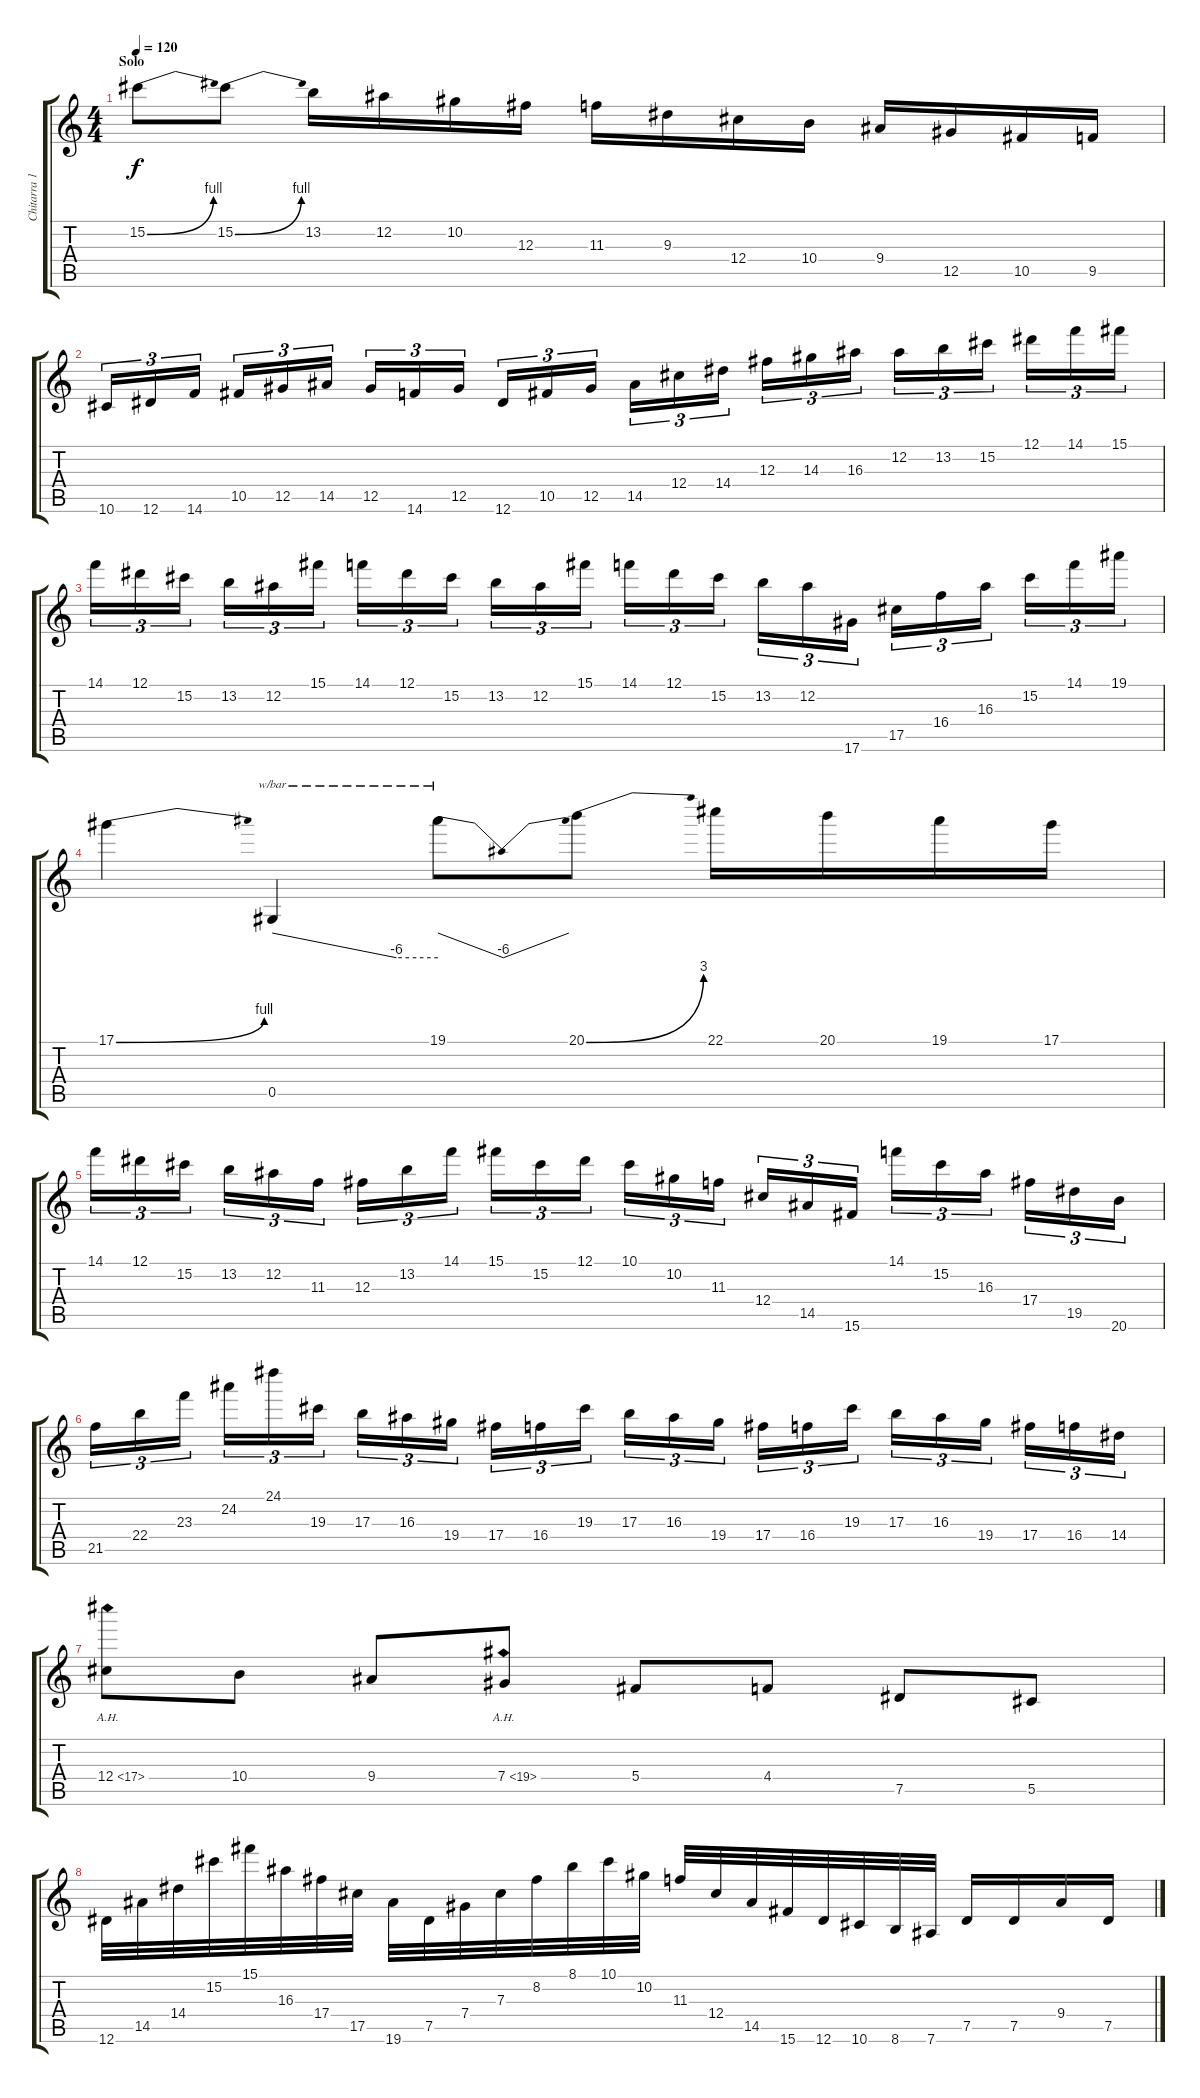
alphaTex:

\track ("Chitarra 1 Oct" "Chitarra 1") {instrument distortionguitar}
\staff {score tabs}
\tuning (Eb4 Bb3 Gb3 Db3 Ab2 Eb2) {hide}
\ts (4 4)
\section ("" "Solo")
\tempo 120
\clef g2
\ks c
15.2{be (bend 0 0 60 4)}.8{dy f} 15.2{be (bend 0 0 60 4)}.8 13.2.16 12.2.16 10.2.16 12.3.16 11.3.16 9.3.16 12.4.16 10.4.16 9.4.16 12.5.16 10.5.16 9.5.16 |
10.6.16{tu (3 2)} 12.6.16{tu (3 2)} 14.6.16{tu (3 2)} 10.5.16{tu (3 2)} 12.5.16{tu (3 2)} 14.5.16{tu (3 2)} 12.5.16{tu (3 2)} 14.6.16{tu (3 2)} 12.5.16{tu (3 2)} 12.6.16{tu (3 2)} 10.5.16{tu (3 2)} 12.5.16{tu (3 2)} 14.5.16{tu (3 2)} 12.4.16{tu (3 2)} 14.4.16{tu (3 2)} 12.3.16{tu (3 2)} 14.3.16{tu (3 2)} 16.3.16{tu (3 2)} 12.2.16{tu (3 2)} 13.2.16{tu (3 2)} 15.2.16{tu (3 2)} 12.1.16{tu (3 2)} 14.1.16{tu (3 2)} 15.1.16{tu (3 2)} |
14.1.16{tu (3 2)} 12.1.16{tu (3 2)} 15.2.16{tu (3 2)} 13.2.16{tu (3 2)} 12.2.16{tu (3 2)} 15.1.16{tu (3 2)} 14.1.16{tu (3 2)} 12.1.16{tu (3 2)} 15.2.16{tu (3 2)} 13.2.16{tu (3 2)} 12.2.16{tu (3 2)} 15.1.16{tu (3 2)} 14.1.16{tu (3 2)} 12.1.16{tu (3 2)} 15.2.16{tu (3 2)} 13.2.16{tu (3 2)} 12.2.16{tu (3 2)} 17.6.16{tu (3 2)} 17.5.16{tu (3 2)} 16.4.16{tu (3 2)} 16.3.16{tu (3 2)} 15.2.16{tu (3 2)} 14.1.16{tu (3 2)} 19.1.16{tu (3 2)} |
17.1{be (bend 0 0 60 4)}.4 0.5.4{tbe (custom default 0 0 45 -24 60 -24)} 19.1.8{tbe (dip default 0 0 30 -24 60 0)} 20.1{be (bend 0 0 60 12)}.8 22.1.16 20.1.16 19.1.16 17.1.16 |
14.1.16{tu (3 2)} 12.1.16{tu (3 2)} 15.2.16{tu (3 2)} 13.2.16{tu (3 2)} 12.2.16{tu (3 2)} 11.3.16{tu (3 2)} 12.3.16{tu (3 2)} 13.2.16{tu (3 2)} 14.1.16{tu (3 2)} 15.1.16{tu (3 2)} 15.2.16{tu (3 2)} 12.1.16{tu (3 2)} 10.1.16{tu (3 2)} 10.2.16{tu (3 2)} 11.3.16{tu (3 2)} 12.4.16{tu (3 2)} 14.5.16{tu (3 2)} 15.6.16{tu (3 2)} 14.1.16{tu (3 2)} 15.2.16{tu (3 2)} 16.3.16{tu (3 2)} 17.4.16{tu (3 2)} 19.5.16{tu (3 2)} 20.6.16{tu (3 2)} |
21.5.16{tu (3 2)} 22.4.16{tu (3 2)} 23.3.16{tu (3 2)} 24.2.16{tu (3 2)} 24.1.16{tu (3 2)} 19.3.16{tu (3 2)} 17.3.16{tu (3 2)} 16.3.16{tu (3 2)} 19.4.16{tu (3 2)} 17.4.16{tu (3 2)} 16.4.16{tu (3 2)} 19.3.16{tu (3 2)} 17.3.16{tu (3 2)} 16.3.16{tu (3 2)} 19.4.16{tu (3 2)} 17.4.16{tu (3 2)} 16.4.16{tu (3 2)} 19.3.16{tu (3 2)} 17.3.16{tu (3 2)} 16.3.16{tu (3 2)} 19.4.16{tu (3 2)} 17.4.16{tu (3 2)} 16.4.16{tu (3 2)} 14.4.16{tu (3 2)} |
12.4{ah 5}.8 10.4.8 9.4.8 7.4{ah 12}.8 5.4.8 4.4.8 7.5.8 5.5.8 |
12.6.32 14.5.32 14.4.32 15.2.32 15.1.32 16.3.32 17.4.32 17.5.32 19.6.32 7.5.32 7.4.32 7.3.32 8.2.32 8.1.32 10.1.32 10.2.32 11.3.32 12.4.32 14.5.32 15.6.32 12.6.32 10.6.32 8.6.32 7.6.32 7.5.16 7.5.16 9.4.16 7.5.16
